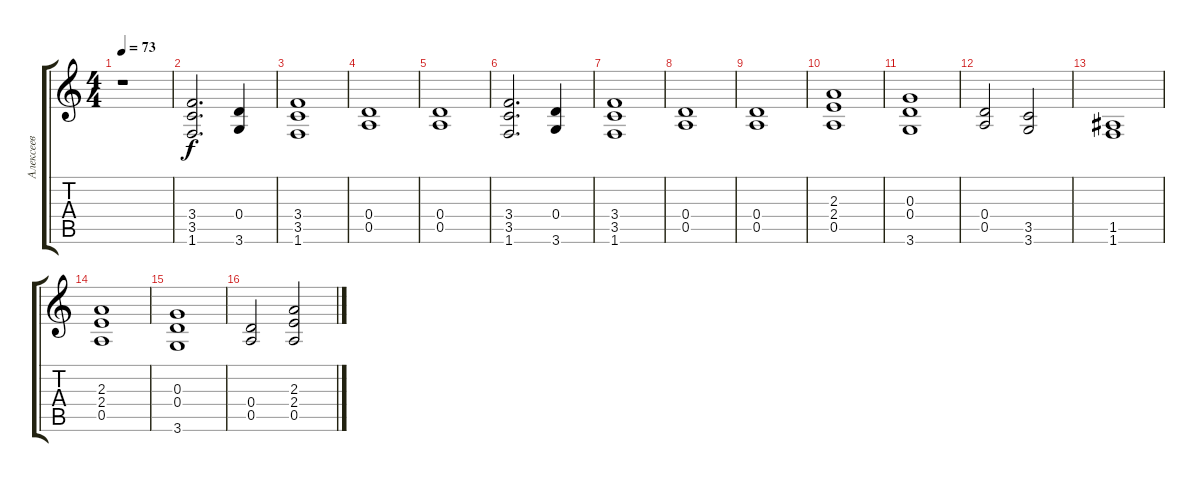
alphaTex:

\track ("Алексеев" "Алексеев") {instrument distortionguitar}
\staff {score tabs}
\tuning (E4 B3 G3 D3 A2 E2) {hide}
\ts (4 4)
\tempo 73
\clef g2
\ks c
r.1{dy f} |
(3.4 3.5 1.6).2{d} (0.4 3.6).4 |
(3.4 3.5 1.6).1 |
(0.4 0.5).1 |
(0.4 0.5).1 |
(3.4 3.5 1.6).2{d} (0.4 3.6).4 |
(3.4 3.5 1.6).1 |
(0.4 0.5).1 |
(0.4 0.5).1 |
(2.3 2.4 0.5).1 |
(0.3 0.4 3.6).1 |
(0.4 0.5).2 (3.5 3.6).2 |
(1.5 1.6).1 |
(2.3 2.4 0.5).1 |
(0.3 0.4 3.6).1 |
(0.4 0.5).2 (2.3 2.4 0.5).2
